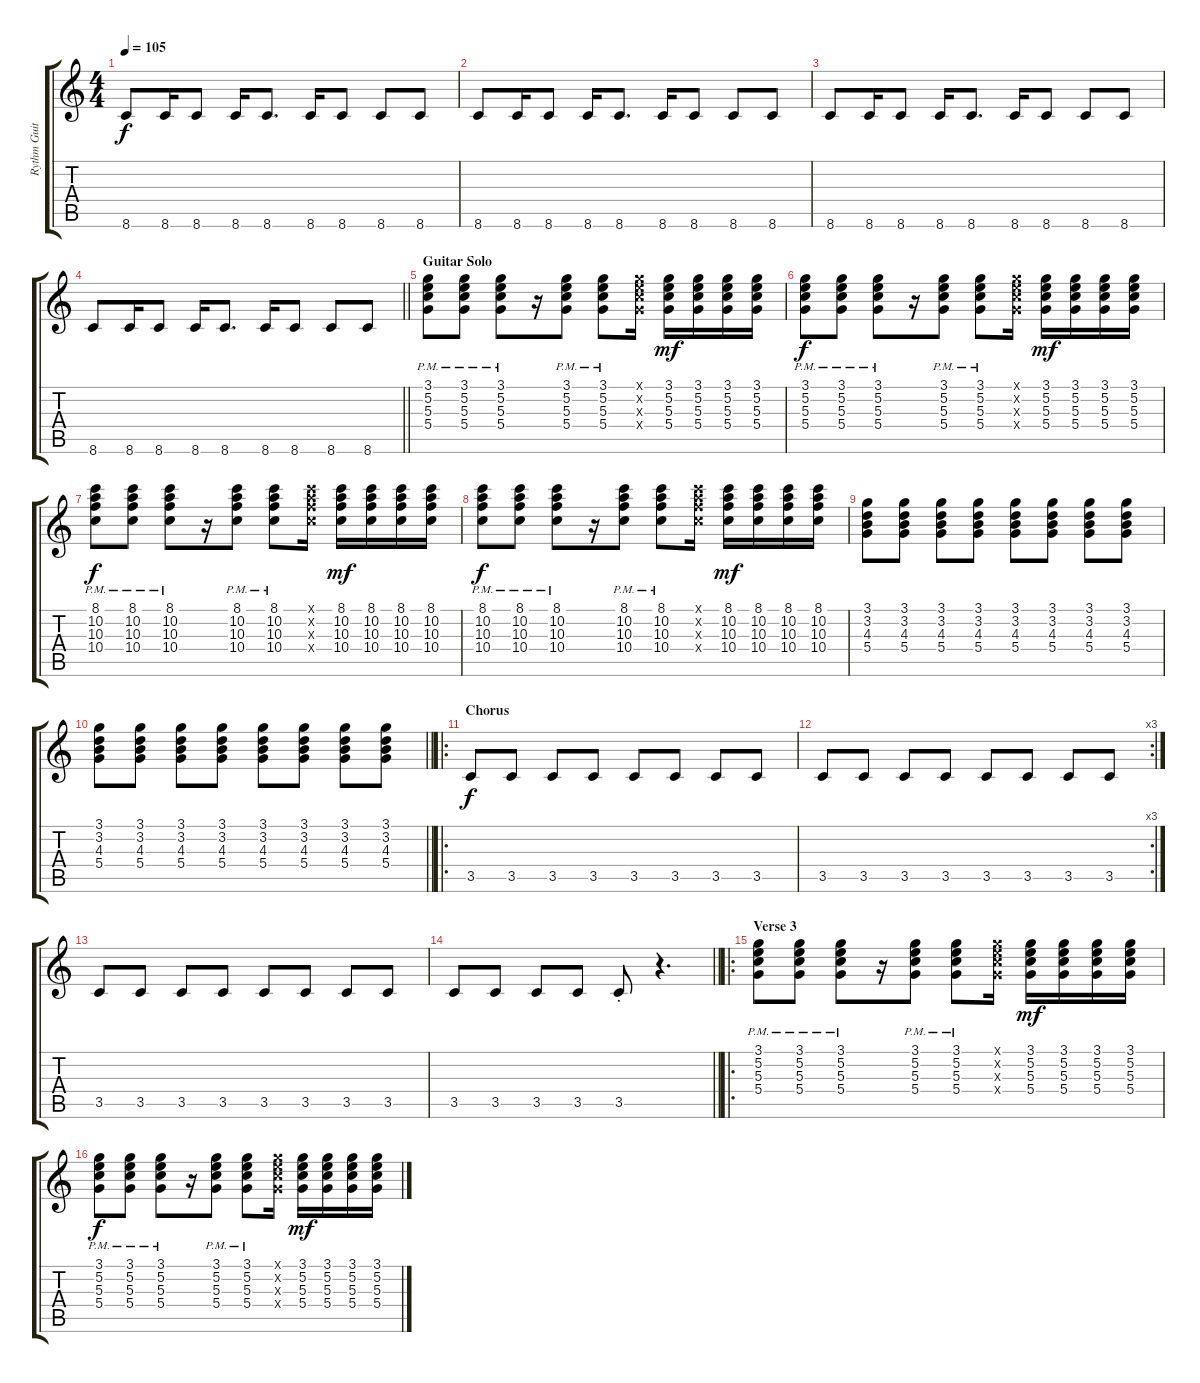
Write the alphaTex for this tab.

\track ("Rythm Guitar" "Rythm Guit") {instrument overdrivenguitar}
\staff {score tabs}
\tuning (E4 B3 G3 D3 A2 E2) {hide}
\ts (4 4)
\tempo 105
\clef g2
\ks c
8.6.8{dy f} 8.6.16 8.6.8 8.6.16 8.6.8{d} 8.6.16 8.6.8 8.6.8 8.6.8 |
8.6.8 8.6.16 8.6.8 8.6.16 8.6.8{d} 8.6.16 8.6.8 8.6.8 8.6.8 |
8.6.8 8.6.16 8.6.8 8.6.16 8.6.8{d} 8.6.16 8.6.8 8.6.8 8.6.8 |
\barLineRight lightlight
8.6.8 8.6.16 8.6.8 8.6.16 8.6.8{d} 8.6.16 8.6.8 8.6.8 8.6.8 |
\section ("" "Guitar Solo")
(3.1{pm} 5.2{pm} 5.3{pm} 5.4{pm}).8 (3.1{pm} 5.2{pm} 5.3{pm} 5.4{pm}).8 (3.1{pm} 5.2{pm} 5.3{pm} 5.4{pm}).8 r.16 (3.1{pm} 5.2{pm} 5.3{pm} 5.4{pm}).8 (3.1{pm} 5.2{pm} 5.3{pm} 5.4{pm}).8 (3.1{x} 5.2{x} 5.3{x} 5.4{x}).16 (3.1 5.2 5.3 5.4).16{dy mf} (3.1 5.2 5.3 5.4).16 (3.1 5.2 5.3 5.4).16 (3.1 5.2 5.3 5.4).16 |
(3.1{pm} 5.2{pm} 5.3{pm} 5.4{pm}).8{dy f} (3.1{pm} 5.2{pm} 5.3{pm} 5.4{pm}).8 (3.1{pm} 5.2{pm} 5.3{pm} 5.4{pm}).8 r.16 (3.1{pm} 5.2{pm} 5.3{pm} 5.4{pm}).8 (3.1{pm} 5.2{pm} 5.3{pm} 5.4{pm}).8 (3.1{x} 5.2{x} 5.3{x} 5.4{x}).16 (3.1 5.2 5.3 5.4).16{dy mf} (3.1 5.2 5.3 5.4).16 (3.1 5.2 5.3 5.4).16 (3.1 5.2 5.3 5.4).16 |
(8.1{pm} 10.2{pm} 10.3{pm} 10.4{pm}).8{dy f} (8.1{pm} 10.2{pm} 10.3{pm} 10.4{pm}).8 (8.1{pm} 10.2{pm} 10.3{pm} 10.4{pm}).8 r.16 (8.1{pm} 10.2{pm} 10.3{pm} 10.4{pm}).8 (8.1{pm} 10.2{pm} 10.3{pm} 10.4{pm}).8 (8.1{x} 10.2{x} 10.3{x} 10.4{x}).16 (8.1 10.2 10.3 10.4).16{dy mf} (8.1 10.2 10.3 10.4).16 (8.1 10.2 10.3 10.4).16 (8.1 10.2 10.3 10.4).16 |
(8.1{pm} 10.2{pm} 10.3{pm} 10.4{pm}).8{dy f} (8.1{pm} 10.2{pm} 10.3{pm} 10.4{pm}).8 (8.1{pm} 10.2{pm} 10.3{pm} 10.4{pm}).8 r.16 (8.1{pm} 10.2{pm} 10.3{pm} 10.4{pm}).8 (8.1{pm} 10.2{pm} 10.3{pm} 10.4{pm}).8 (8.1{x} 10.2{x} 10.3{x} 10.4{x}).16 (8.1 10.2 10.3 10.4).16{dy mf} (8.1 10.2 10.3 10.4).16 (8.1 10.2 10.3 10.4).16 (8.1 10.2 10.3 10.4).16 |
(3.1 3.2 4.3 5.4).8 (3.1 3.2 4.3 5.4).8 (3.1 3.2 4.3 5.4).8 (3.1 3.2 4.3 5.4).8 (3.1 3.2 4.3 5.4).8 (3.1 3.2 4.3 5.4).8 (3.1 3.2 4.3 5.4).8 (3.1 3.2 4.3 5.4).8 |
\barLineRight lightlight
(3.1 3.2 4.3 5.4).8 (3.1 3.2 4.3 5.4).8 (3.1 3.2 4.3 5.4).8 (3.1 3.2 4.3 5.4).8 (3.1 3.2 4.3 5.4).8 (3.1 3.2 4.3 5.4).8 (3.1 3.2 4.3 5.4).8 (3.1 3.2 4.3 5.4).8 |
\ro
\section ("" "Chorus")
3.5.8{dy f} 3.5.8 3.5.8 3.5.8 3.5.8 3.5.8 3.5.8 3.5.8 |
\rc 3
3.5.8 3.5.8 3.5.8 3.5.8 3.5.8 3.5.8 3.5.8 3.5.8 |
3.5.8 3.5.8 3.5.8 3.5.8 3.5.8 3.5.8 3.5.8 3.5.8 |
\barLineRight lightlight
3.5.8 3.5.8 3.5.8 3.5.8 3.5{st}.8 r.4{d} |
\ro
\section ("" "Verse 3")
(3.1{pm} 5.2{pm} 5.3{pm} 5.4{pm}).8 (3.1{pm} 5.2{pm} 5.3{pm} 5.4{pm}).8 (3.1{pm} 5.2{pm} 5.3{pm} 5.4{pm}).8 r.16 (3.1{pm} 5.2{pm} 5.3{pm} 5.4{pm}).8 (3.1{pm} 5.2{pm} 5.3{pm} 5.4{pm}).8 (3.1{x} 5.2{x} 5.3{x} 5.4{x}).16 (3.1 5.2 5.3 5.4).16{dy mf} (3.1 5.2 5.3 5.4).16 (3.1 5.2 5.3 5.4).16 (3.1 5.2 5.3 5.4).16 |
(3.1{pm} 5.2{pm} 5.3{pm} 5.4{pm}).8{dy f} (3.1{pm} 5.2{pm} 5.3{pm} 5.4{pm}).8 (3.1{pm} 5.2{pm} 5.3{pm} 5.4{pm}).8 r.16 (3.1{pm} 5.2{pm} 5.3{pm} 5.4{pm}).8 (3.1{pm} 5.2{pm} 5.3{pm} 5.4{pm}).8 (3.1{x} 5.2{x} 5.3{x} 5.4{x}).16 (3.1 5.2 5.3 5.4).16{dy mf} (3.1 5.2 5.3 5.4).16 (3.1 5.2 5.3 5.4).16 (3.1 5.2 5.3 5.4).16
